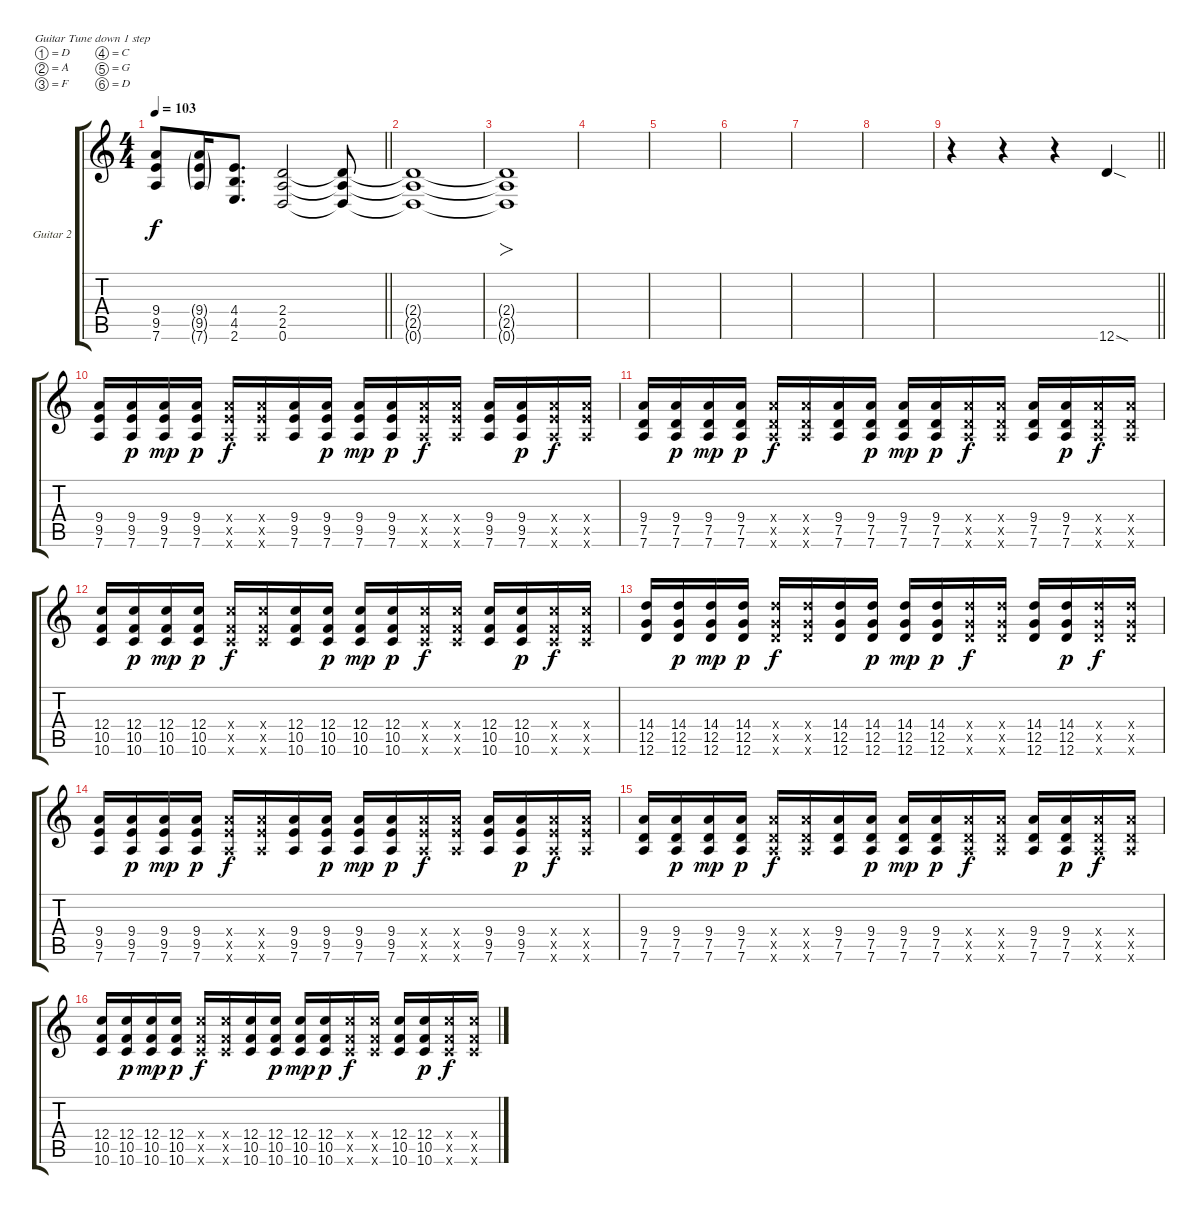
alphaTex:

\bracketExtendMode groupsimilarinstruments
\firstSystemTrackNameOrientation horizontal
\otherSystemsTrackNameOrientation horizontal
\track ("Guitar 2" "Guitar 2") {instrument distortionguitar}
\staff {score tabs}
\tuning (D4 A3 F3 C3 G2 D2)
\ts (4 4)
\tempo 103
\clef g2
\scale
0.333333
\barLineRight lightlight
\ks c
(7.6 9.5 9.4).8{dy f} (7.6{g} 9.5{g} 9.4{g}).16 (2.6 4.5 4.4).8{d} (0.6 2.5 2.4).2 (0.6{t} 2.5{t} 2.4{t}).8 |
\scale
0.333333 (0.6{t} 2.5{t} 2.4{t}).1 |
\scale
0.333333 (0.6{t} 2.5{t} 2.4{t}).1{fo} |
\scale
0.333333 |
\scale
0.333333 |
\scale
0.333333 |
\scale
0.333333 |
\scale
0.333333 |
\scale
0.333333
\barLineRight lightlight
r.4 r.4 r.4 12.6{sod}.4 |
\scale
0.333333 (7.6 9.5 9.4).16 (7.6 9.5 9.4).16{dy p} (7.6 9.5 9.4).16{dy mp} (7.6 9.5 9.4).16{dy p} (7.6{x} 9.5{x} 9.4{x}).16{dy f} (7.6{x} 9.5{x} 9.4{x}).16 (7.6 9.5 9.4).16 (7.6 9.5 9.4).16{dy p} (7.6 9.5 9.4).16{dy mp} (7.6 9.5 9.4).16{dy p} (7.6{x} 9.5{x} 9.4{x}).16{dy f} (7.6{x} 9.5{x} 9.4{x}).16 (7.6 9.5 9.4).16 (7.6 9.5 9.4).16{dy p} (7.6{x} 9.5{x} 9.4{x}).16{dy f} (7.6{x} 9.5{x} 9.4{x}).16 |
\scale
0.333333 (7.5 9.4 7.6).16 (7.5 9.4 7.6).16{dy p} (7.5 9.4 7.6).16{dy mp} (7.5 9.4 7.6).16{dy p} (7.5{x} 9.4{x} 7.6{x}).16{dy f} (7.5{x} 9.4{x} 7.6{x}).16 (7.5 9.4 7.6).16 (7.5 9.4 7.6).16{dy p} (7.5 9.4 7.6).16{dy mp} (7.5 9.4 7.6).16{dy p} (7.5{x} 9.4{x} 7.6{x}).16{dy f} (7.5{x} 9.4{x} 7.6{x}).16 (7.5 9.4 7.6).16 (7.5 9.4 7.6).16{dy p} (7.5{x} 9.4{x} 7.6{x}).16{dy f} (7.5{x} 9.4{x} 7.6{x}).16 |
\scale
0.333333 (10.5 12.4 10.6).16 (10.5 12.4 10.6).16{dy p} (10.5 12.4 10.6).16{dy mp} (10.5 12.4 10.6).16{dy p} (10.5{x} 12.4{x} 10.6{x}).16{dy f} (10.5{x} 12.4{x} 10.6{x}).16 (10.5 12.4 10.6).16 (10.5 12.4 10.6).16{dy p} (10.5 12.4 10.6).16{dy mp} (10.5 12.4 10.6).16{dy p} (10.5{x} 12.4{x} 10.6{x}).16{dy f} (10.5{x} 12.4{x} 10.6{x}).16 (10.5 12.4 10.6).16 (10.5 12.4 10.6).16{dy p} (10.5{x} 12.4{x} 10.6{x}).16{dy f} (10.5{x} 12.4{x} 10.6{x}).16 |
\scale
0.333333 (12.5 14.4 12.6).16 (12.5 14.4 12.6).16{dy p} (12.5 14.4 12.6).16{dy mp} (12.5 14.4 12.6).16{dy p} (12.5{x} 14.4{x} 12.6{x}).16{dy f} (12.5{x} 14.4{x} 12.6{x}).16 (12.5 14.4 12.6).16 (12.5 14.4 12.6).16{dy p} (12.5 14.4 12.6).16{dy mp} (12.5 14.4 12.6).16{dy p} (12.5{x} 14.4{x} 12.6{x}).16{dy f} (12.5{x} 14.4{x} 12.6{x}).16 (12.5 14.4 12.6).16 (12.5 14.4 12.6).16{dy p} (12.5{x} 14.4{x} 12.6{x}).16{dy f} (12.5{x} 14.4{x} 12.6{x}).16 |
\scale
0.333333 (7.6 9.5 9.4).16 (7.6 9.5 9.4).16{dy p} (7.6 9.5 9.4).16{dy mp} (7.6 9.5 9.4).16{dy p} (7.6{x} 9.5{x} 9.4{x}).16{dy f} (7.6{x} 9.5{x} 9.4{x}).16 (7.6 9.5 9.4).16 (7.6 9.5 9.4).16{dy p} (7.6 9.5 9.4).16{dy mp} (7.6 9.5 9.4).16{dy p} (7.6{x} 9.5{x} 9.4{x}).16{dy f} (7.6{x} 9.5{x} 9.4{x}).16 (7.6 9.5 9.4).16 (7.6 9.5 9.4).16{dy p} (7.6{x} 9.5{x} 9.4{x}).16{dy f} (7.6{x} 9.5{x} 9.4{x}).16 |
\scale
0.333333 (7.5 9.4 7.6).16 (7.5 9.4 7.6).16{dy p} (7.5 9.4 7.6).16{dy mp} (7.5 9.4 7.6).16{dy p} (7.5{x} 9.4{x} 7.6{x}).16{dy f} (7.5{x} 9.4{x} 7.6{x}).16 (7.5 9.4 7.6).16 (7.5 9.4 7.6).16{dy p} (7.5 9.4 7.6).16{dy mp} (7.5 9.4 7.6).16{dy p} (7.5{x} 9.4{x} 7.6{x}).16{dy f} (7.5{x} 9.4{x} 7.6{x}).16 (7.5 9.4 7.6).16 (7.5 9.4 7.6).16{dy p} (7.5{x} 9.4{x} 7.6{x}).16{dy f} (7.5{x} 9.4{x} 7.6{x}).16 |
\scale
0.333333 (10.5 12.4 10.6).16 (10.5 12.4 10.6).16{dy p} (10.5 12.4 10.6).16{dy mp} (10.5 12.4 10.6).16{dy p} (10.5{x} 12.4{x} 10.6{x}).16{dy f} (10.5{x} 12.4{x} 10.6{x}).16 (10.5 12.4 10.6).16 (10.5 12.4 10.6).16{dy p} (10.5 12.4 10.6).16{dy mp} (10.5 12.4 10.6).16{dy p} (10.5{x} 12.4{x} 10.6{x}).16{dy f} (10.5{x} 12.4{x} 10.6{x}).16 (10.5 12.4 10.6).16 (10.5 12.4 10.6).16{dy p} (10.5{x} 12.4{x} 10.6{x}).16{dy f} (10.5{x} 12.4{x} 10.6{x}).16
